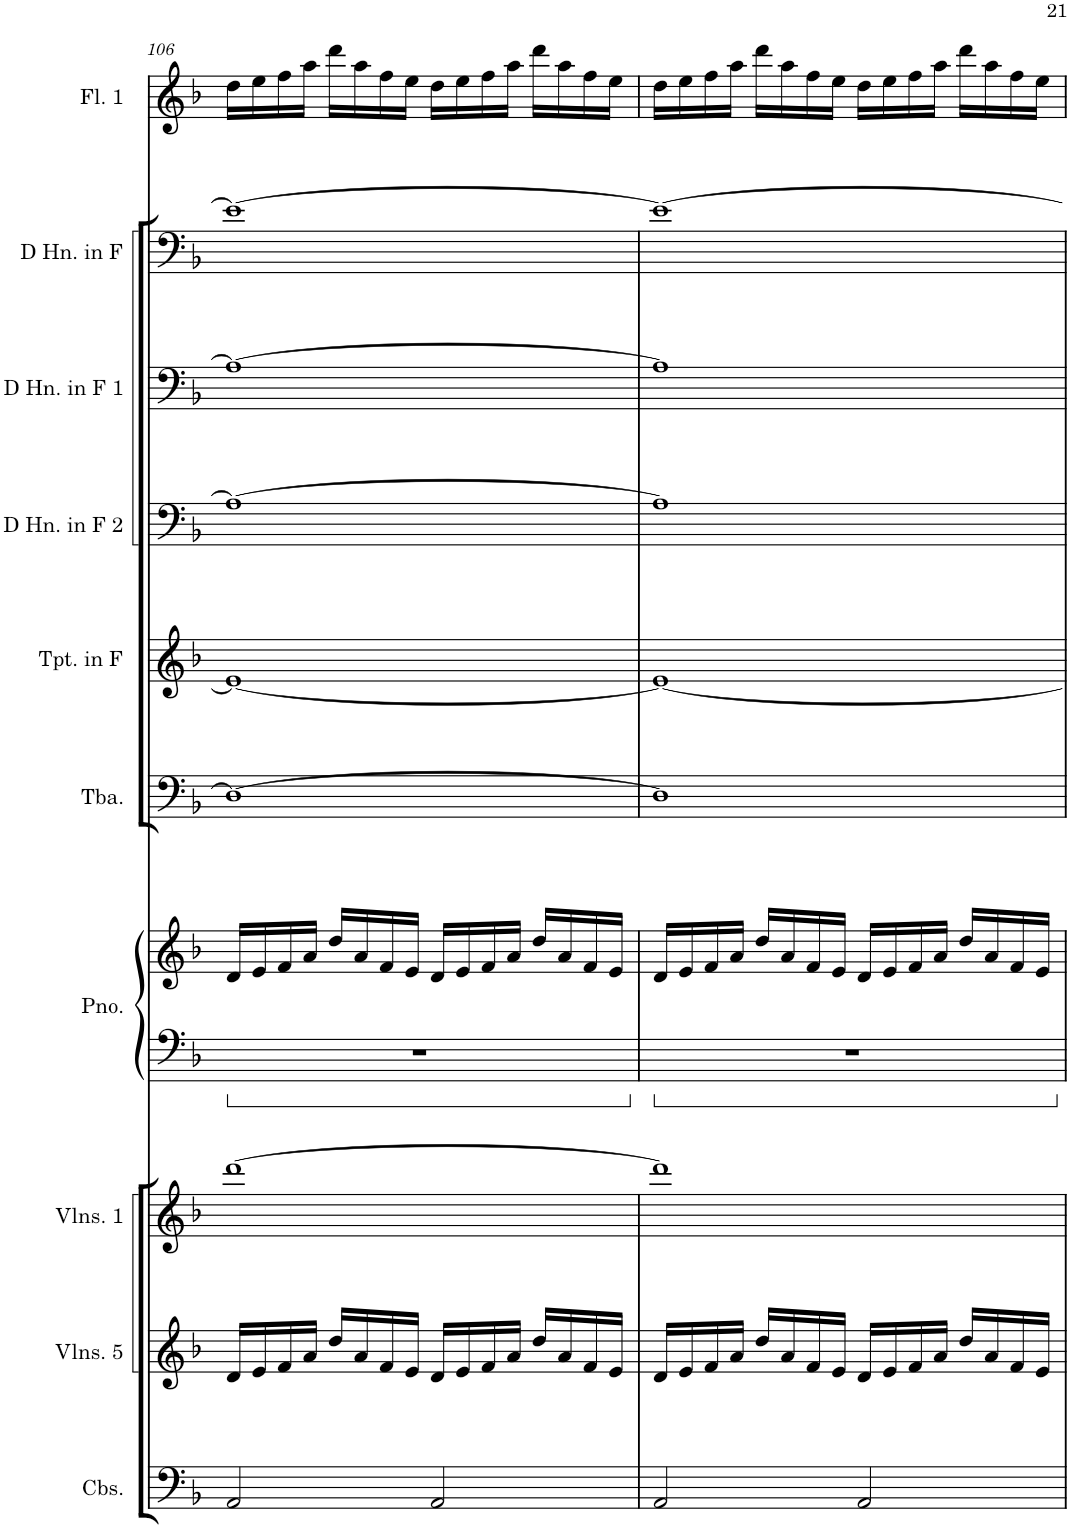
**kern	**kern	**kern	**kern	**kern	**kern	**kern	**kern	**kern	**kern	**kern	**kern
*part11	*part10	*part9	*part8	*part8	*part7	*part6	*part5	*part4	*part3	*part2	*part1
*staff12	*staff11	*staff10	*staff9	*staff8	*staff7	*staff6	*staff5	*staff4	*staff3	*staff2	*staff1
*I"Contrabasses	*I"Violins 5	*I"Violins 1	*I"Piano	*	*I"Tuba	*I"Trumpet in F	*I"Horn in F 2	*I"Horn in F 1	*I"Horn in F	*I"Flute 1	*I"Piccolo
*I'Cbs.	*I'Vlns. 5	*I'Vlns. 1	*I'Pno.	*	*I'Tba.	*I'Tpt. in F	*	*	*	*I'Fl. 1	*I'Picc.
!!LO:PB:g=z
*clefF4	*clefG2	*clefG2	*clefF5	*clefG2	*clefF4	*clefG2	*clefF4	*clefF4	*clefF4	*clefG2	*clefG2
*Trd7c12	*	*	*	*	*	*Trd-3c-5	*Trd4c7	*Trd4c7	*Trd4c7	*	*Trd-7c-12
*k[b-]	*k[b-]	*k[b-]	*k[b-]	*k[b-]	*k[b-]	*k[b-]	*k[b-]	*k[b-]	*k[b-]	*k[b-]	*k[b-]
*M4/4	*M4/4	*M4/4	*M4/4	*M4/4	*M4/4	*M4/4	*M4/4	*M4/4	*M4/4	*M4/4	*M4/4
=106	=106	=106	=106	=106	=106	=106	=106	=106	=106	=106	=106
2AA/	16d/LL	[1ddd	1r	16d/LL	1D_	1e_	1A_	1A_	1e_	16dd\LL	1r
.	16e/	.	.	16e/	.	.	.	.	.	16ee\	.
.	16f/	.	.	16f/	.	.	.	.	.	16ff\	.
.	16a/JJ	.	.	16a/JJ	.	.	.	.	.	16aa\JJ	.
.	16dd/LL	.	.	16dd/LL	.	.	.	.	.	16ddd\LL	.
.	16a/	.	.	16a/	.	.	.	.	.	16aa\	.
.	16f/	.	.	16f/	.	.	.	.	.	16ff\	.
.	16e/JJ	.	.	16e/JJ	.	.	.	.	.	16ee\JJ	.
2AA/	16d/LL	.	.	16d/LL	.	.	.	.	.	16dd\LL	.
.	16e/	.	.	16e/	.	.	.	.	.	16ee\	.
.	16f/	.	.	16f/	.	.	.	.	.	16ff\	.
.	16a/JJ	.	.	16a/JJ	.	.	.	.	.	16aa\JJ	.
.	16dd/LL	.	.	16dd/LL	.	.	.	.	.	16ddd\LL	.
.	16a/	.	.	16a/	.	.	.	.	.	16aa\	.
.	16f/	.	.	16f/	.	.	.	.	.	16ff\	.
.	16e/JJ	.	.	16e/JJ	.	.	.	.	.	16ee\JJ	.
=107	=107	=107	=107	=107	=107	=107	=107	=107	=107	=107	=107
2AA/	16d/LL	1ddd]	1r	16d/LL	1D]	1e_	1A]	1A]	1e_	16dd\LL	1r
.	16e/	.	.	16e/	.	.	.	.	.	16ee\	.
.	16f/	.	.	16f/	.	.	.	.	.	16ff\	.
.	16a/JJ	.	.	16a/JJ	.	.	.	.	.	16aa\JJ	.
.	16dd/LL	.	.	16dd/LL	.	.	.	.	.	16ddd\LL	.
.	16a/	.	.	16a/	.	.	.	.	.	16aa\	.
.	16f/	.	.	16f/	.	.	.	.	.	16ff\	.
.	16e/JJ	.	.	16e/JJ	.	.	.	.	.	16ee\JJ	.
2AA/	16d/LL	.	.	16d/LL	.	.	.	.	.	16dd\LL	.
.	16e/	.	.	16e/	.	.	.	.	.	16ee\	.
.	16f/	.	.	16f/	.	.	.	.	.	16ff\	.
.	16a/JJ	.	.	16a/JJ	.	.	.	.	.	16aa\JJ	.
.	16dd/LL	.	.	16dd/LL	.	.	.	.	.	16ddd\LL	.
.	16a/	.	.	16a/	.	.	.	.	.	16aa\	.
.	16f/	.	.	16f/	.	.	.	.	.	16ff\	.
.	16e/JJ	.	.	16e/JJ	.	.	.	.	.	16ee\JJ	.
=	=	=	=	=	=	=	=	=	=	=	=
*-	*-	*-	*-	*-	*-	*-	*-	*-	*-	*-	*-
